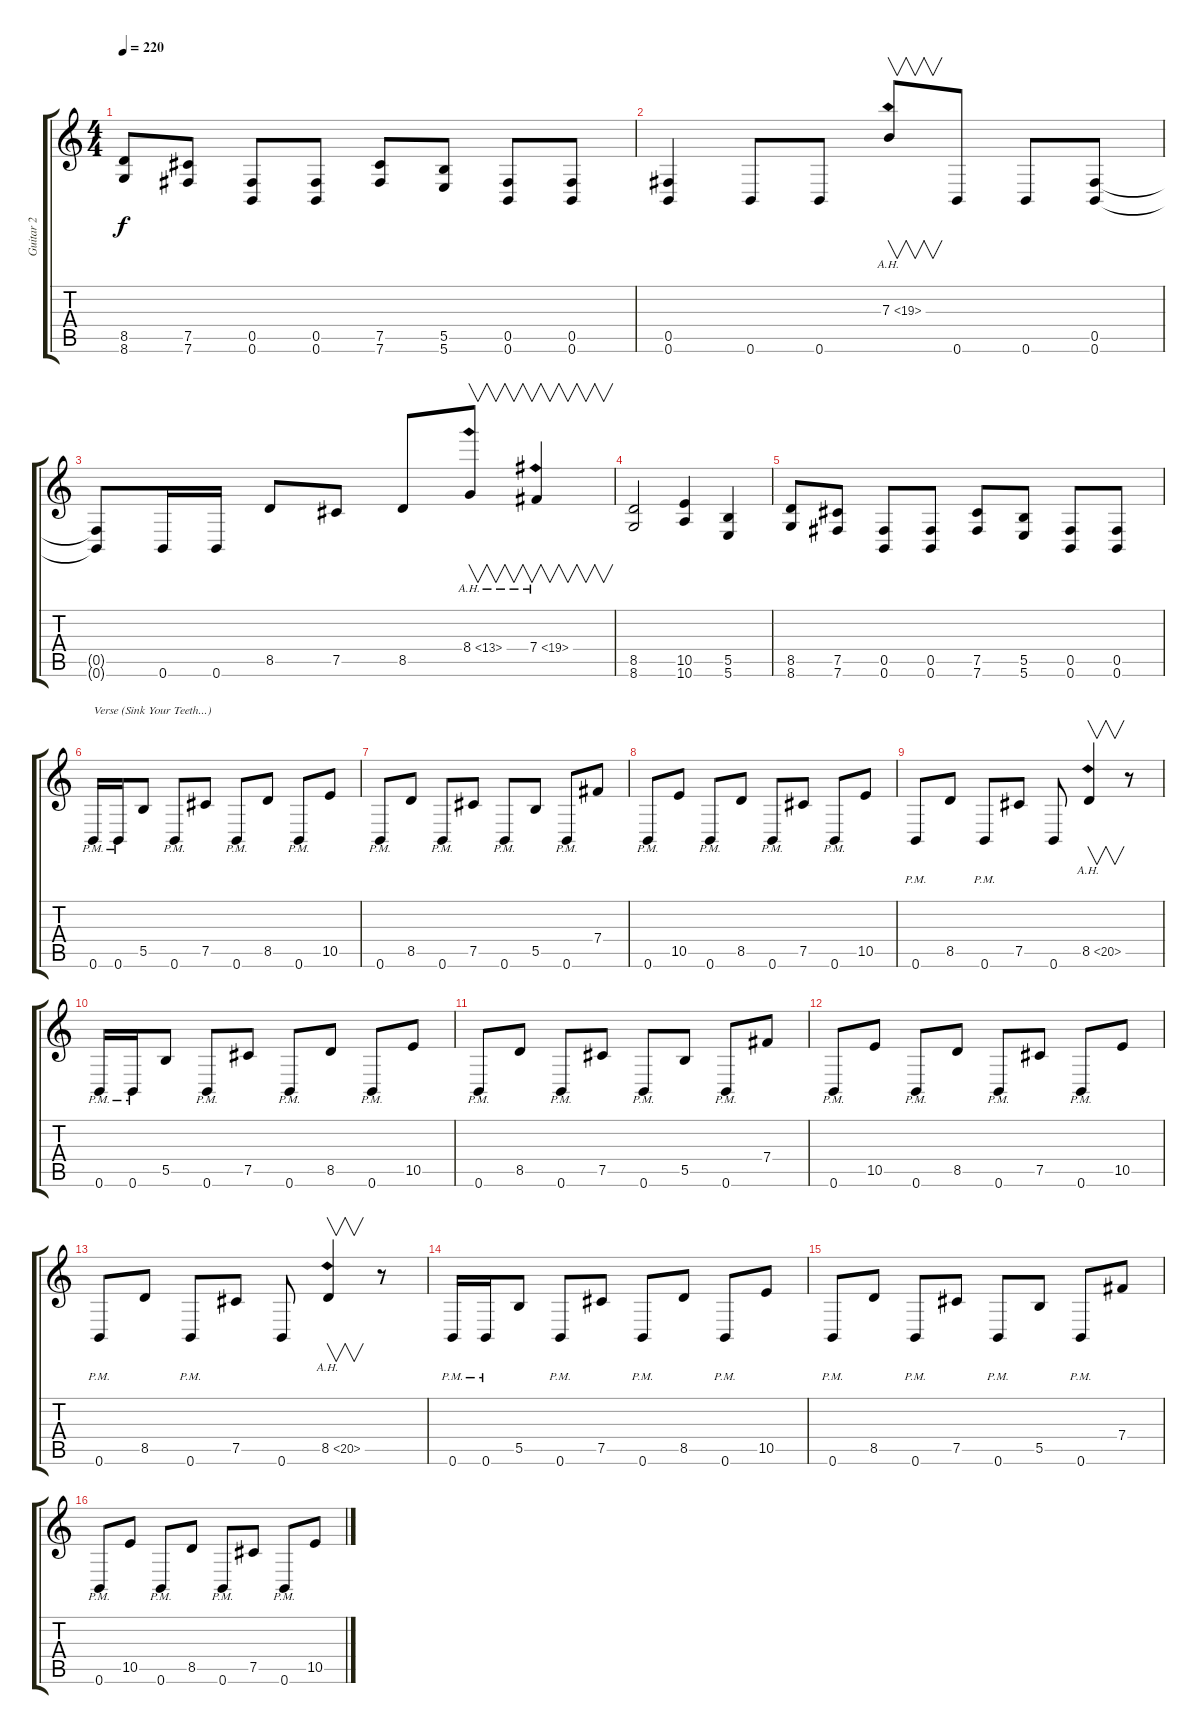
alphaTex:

\track ("Guitar 2" "Guitar 2") {instrument distortionguitar}
\staff {score tabs}
\tuning (Db4 Ab3 E3 B2 Gb2 B1) {hide}
\ts (4 4)
\tempo 220
\clef g2
\ks c
(8.5 8.6).8{dy f} (7.5 7.6).8 (0.5 0.6).8 (0.5 0.6).8 (7.5 7.6).8 (5.5 5.6).8 (0.5 0.6).8 (0.5 0.6).8 |
(0.5 0.6).4 0.6.8 0.6.8 7.3{ah 12}.8{v instrument guitarharmonics} 0.6.8{instrument distortionguitar} 0.6.8 (0.5 0.6).8 |
(0.5{t} 0.6{t}).8 0.6.16 0.6.16 8.5.8 7.5.8 8.5.8 8.4{ah 5}.8{v instrument guitarharmonics} 7.4{ah 12}.4{v} |
(8.5 8.6).2{instrument distortionguitar} (10.5 10.6).4 (5.5 5.6).4 |
(8.5 8.6).8 (7.5 7.6).8 (0.5 0.6).8 (0.5 0.6).8 (7.5 7.6).8 (5.5 5.6).8 (0.5 0.6).8 (0.5 0.6).8 |
0.6{pm}.16{txt "Verse (Sink Your Teeth...)"} 0.6{pm}.16 5.5.8 0.6{pm}.8 7.5.8 0.6{pm}.8 8.5.8 0.6{pm}.8 10.5.8 |
0.6{pm}.8 8.5.8 0.6{pm}.8 7.5.8 0.6{pm}.8 5.5.8 0.6{pm}.8 7.4.8 |
0.6{pm}.8 10.5.8 0.6{pm}.8 8.5.8 0.6{pm}.8 7.5.8 0.6{pm}.8 10.5.8 |
0.6{pm}.8 8.5.8 0.6{pm}.8 7.5.8 0.6.8 8.5{ah 12}.4{v instrument guitarharmonics} r.8 |
0.6{pm}.16{instrument distortionguitar} 0.6{pm}.16 5.5.8 0.6{pm}.8 7.5.8 0.6{pm}.8 8.5.8 0.6{pm}.8 10.5.8 |
0.6{pm}.8 8.5.8 0.6{pm}.8 7.5.8 0.6{pm}.8 5.5.8 0.6{pm}.8 7.4.8 |
0.6{pm}.8 10.5.8 0.6{pm}.8 8.5.8 0.6{pm}.8 7.5.8 0.6{pm}.8 10.5.8 |
0.6{pm}.8 8.5.8 0.6{pm}.8 7.5.8 0.6.8 8.5{ah 12}.4{v instrument guitarharmonics} r.8 |
0.6{pm}.16{instrument distortionguitar} 0.6{pm}.16 5.5.8 0.6{pm}.8 7.5.8 0.6{pm}.8 8.5.8 0.6{pm}.8 10.5.8 |
0.6{pm}.8 8.5.8 0.6{pm}.8 7.5.8 0.6{pm}.8 5.5.8 0.6{pm}.8 7.4.8 |
0.6{pm}.8 10.5.8 0.6{pm}.8 8.5.8 0.6{pm}.8 7.5.8 0.6{pm}.8 10.5.8
